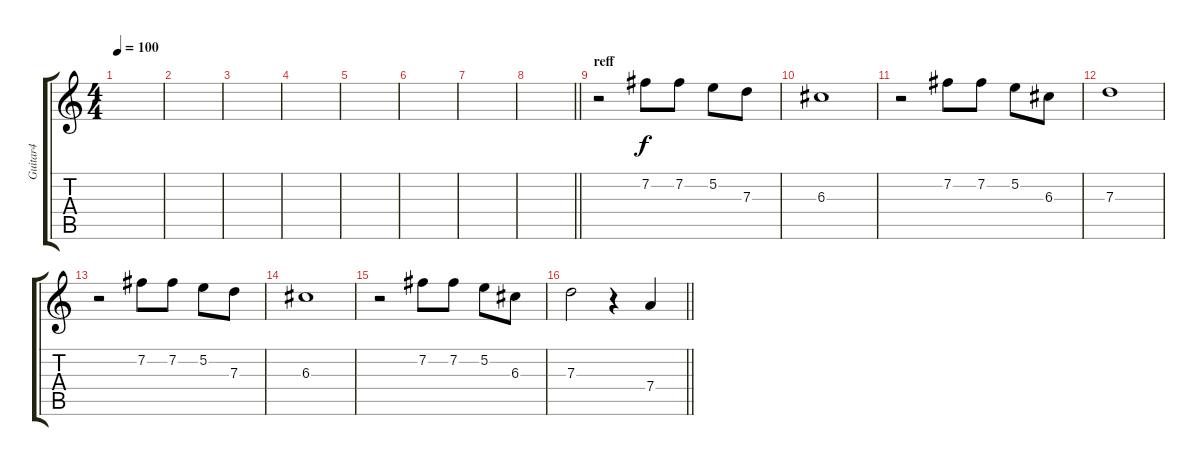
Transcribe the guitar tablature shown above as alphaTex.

\track ("Guitar4" "Guitar4") {instrument overdrivenguitar}
\staff {score tabs}
\tuning (E4 B3 G3 D3 A2 E2) {hide}
\ts (4 4)
\tempo 100
\clef g2
\ks c
|
|
|
|
|
|
|
\barLineRight lightlight
|
\section ("" "reff")
r.2 7.2.8 7.2.8 5.2.8 7.3.8 |
6.3.1 |
r.2 7.2.8 7.2.8 5.2.8 6.3.8 |
7.3.1 |
r.2 7.2.8 7.2.8 5.2.8 7.3.8 |
6.3.1 |
r.2 7.2.8 7.2.8 5.2.8 6.3.8 |
\barLineRight lightlight
7.3.2 r.4 7.4.4
